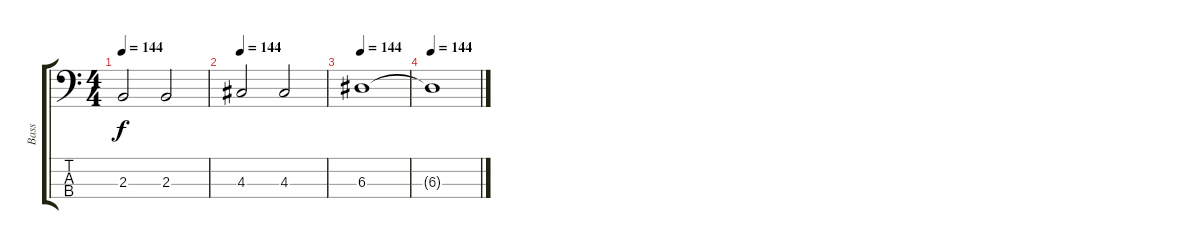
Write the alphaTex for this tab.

\track ("Bass" "Bass") {instrument electricbassfinger}
\staff {score tabs}
\tuning (G2 D2 A1 C1) {hide}
\ts (4 4)
\tempo 144
\clef f4
\ks c
2.3.2{dy f} 2.3.2 |
\tempo 144
4.3.2 4.3.2 |
\tempo 144
6.3.1 |
\tempo 144
6.3{t}.1
